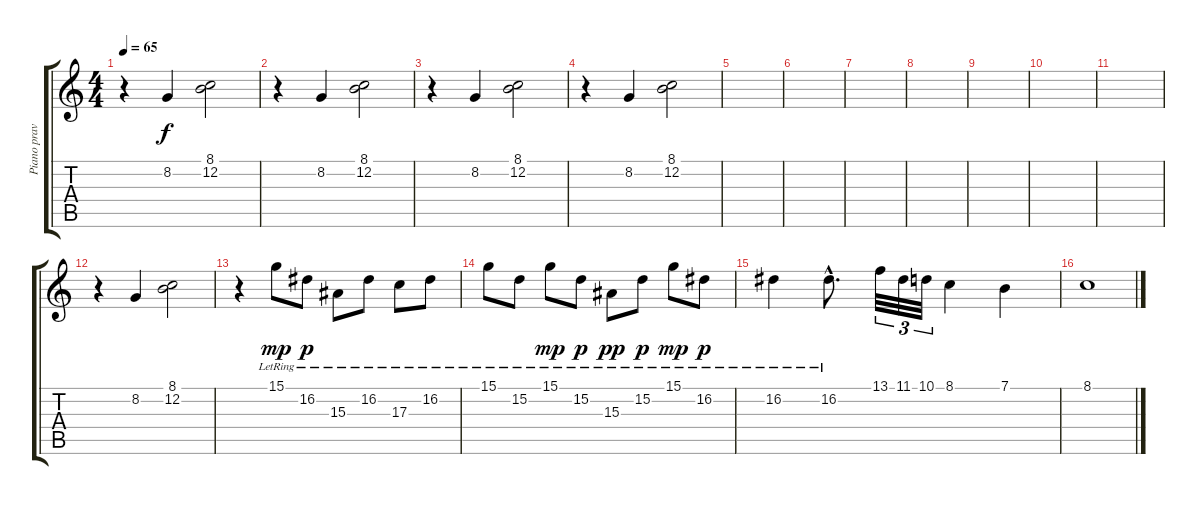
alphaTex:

\track ("Piano prava" "Piano prav") {instrument electricgrandpiano}
\staff {score tabs}
\tuning (E4 B3 G3 D3 A2 E2) {hide}
\ts (4 4)
\tempo 65
\clef g2
\ks c
r.4{dy f instrument electricgrandpiano} 8.2.4 (8.1 12.2).2 |
r.4 8.2.4 (8.1 12.2).2 |
r.4 8.2.4 (8.1 12.2).2 |
r.4 8.2.4 (8.1 12.2).2 |
|
|
|
|
|
|
|
r.4 8.2.4 (8.1 12.2).2 |
r.4 15.1{lr}.8{dy mp} 16.2{lr}.8{dy p} 15.3{lr}.8 16.2{lr}.8 17.3{lr}.8 16.2{lr}.8 |
15.1{lr}.8 15.2{lr}.8 15.1{lr}.8{dy mp} 15.2{lr}.8{dy p} 15.3{lr}.8{dy pp} 15.2{lr}.8{dy p} 15.1{lr}.8{dy mp} 16.2{lr}.8{dy p} |
16.2{lr}.4 16.2{hac lr}.8{d} 13.1.32{tu (3 2)} 11.1.32{tu (3 2)} 10.1.32{tu (3 2)} 8.1.4 7.1.4 |
8.1.1
